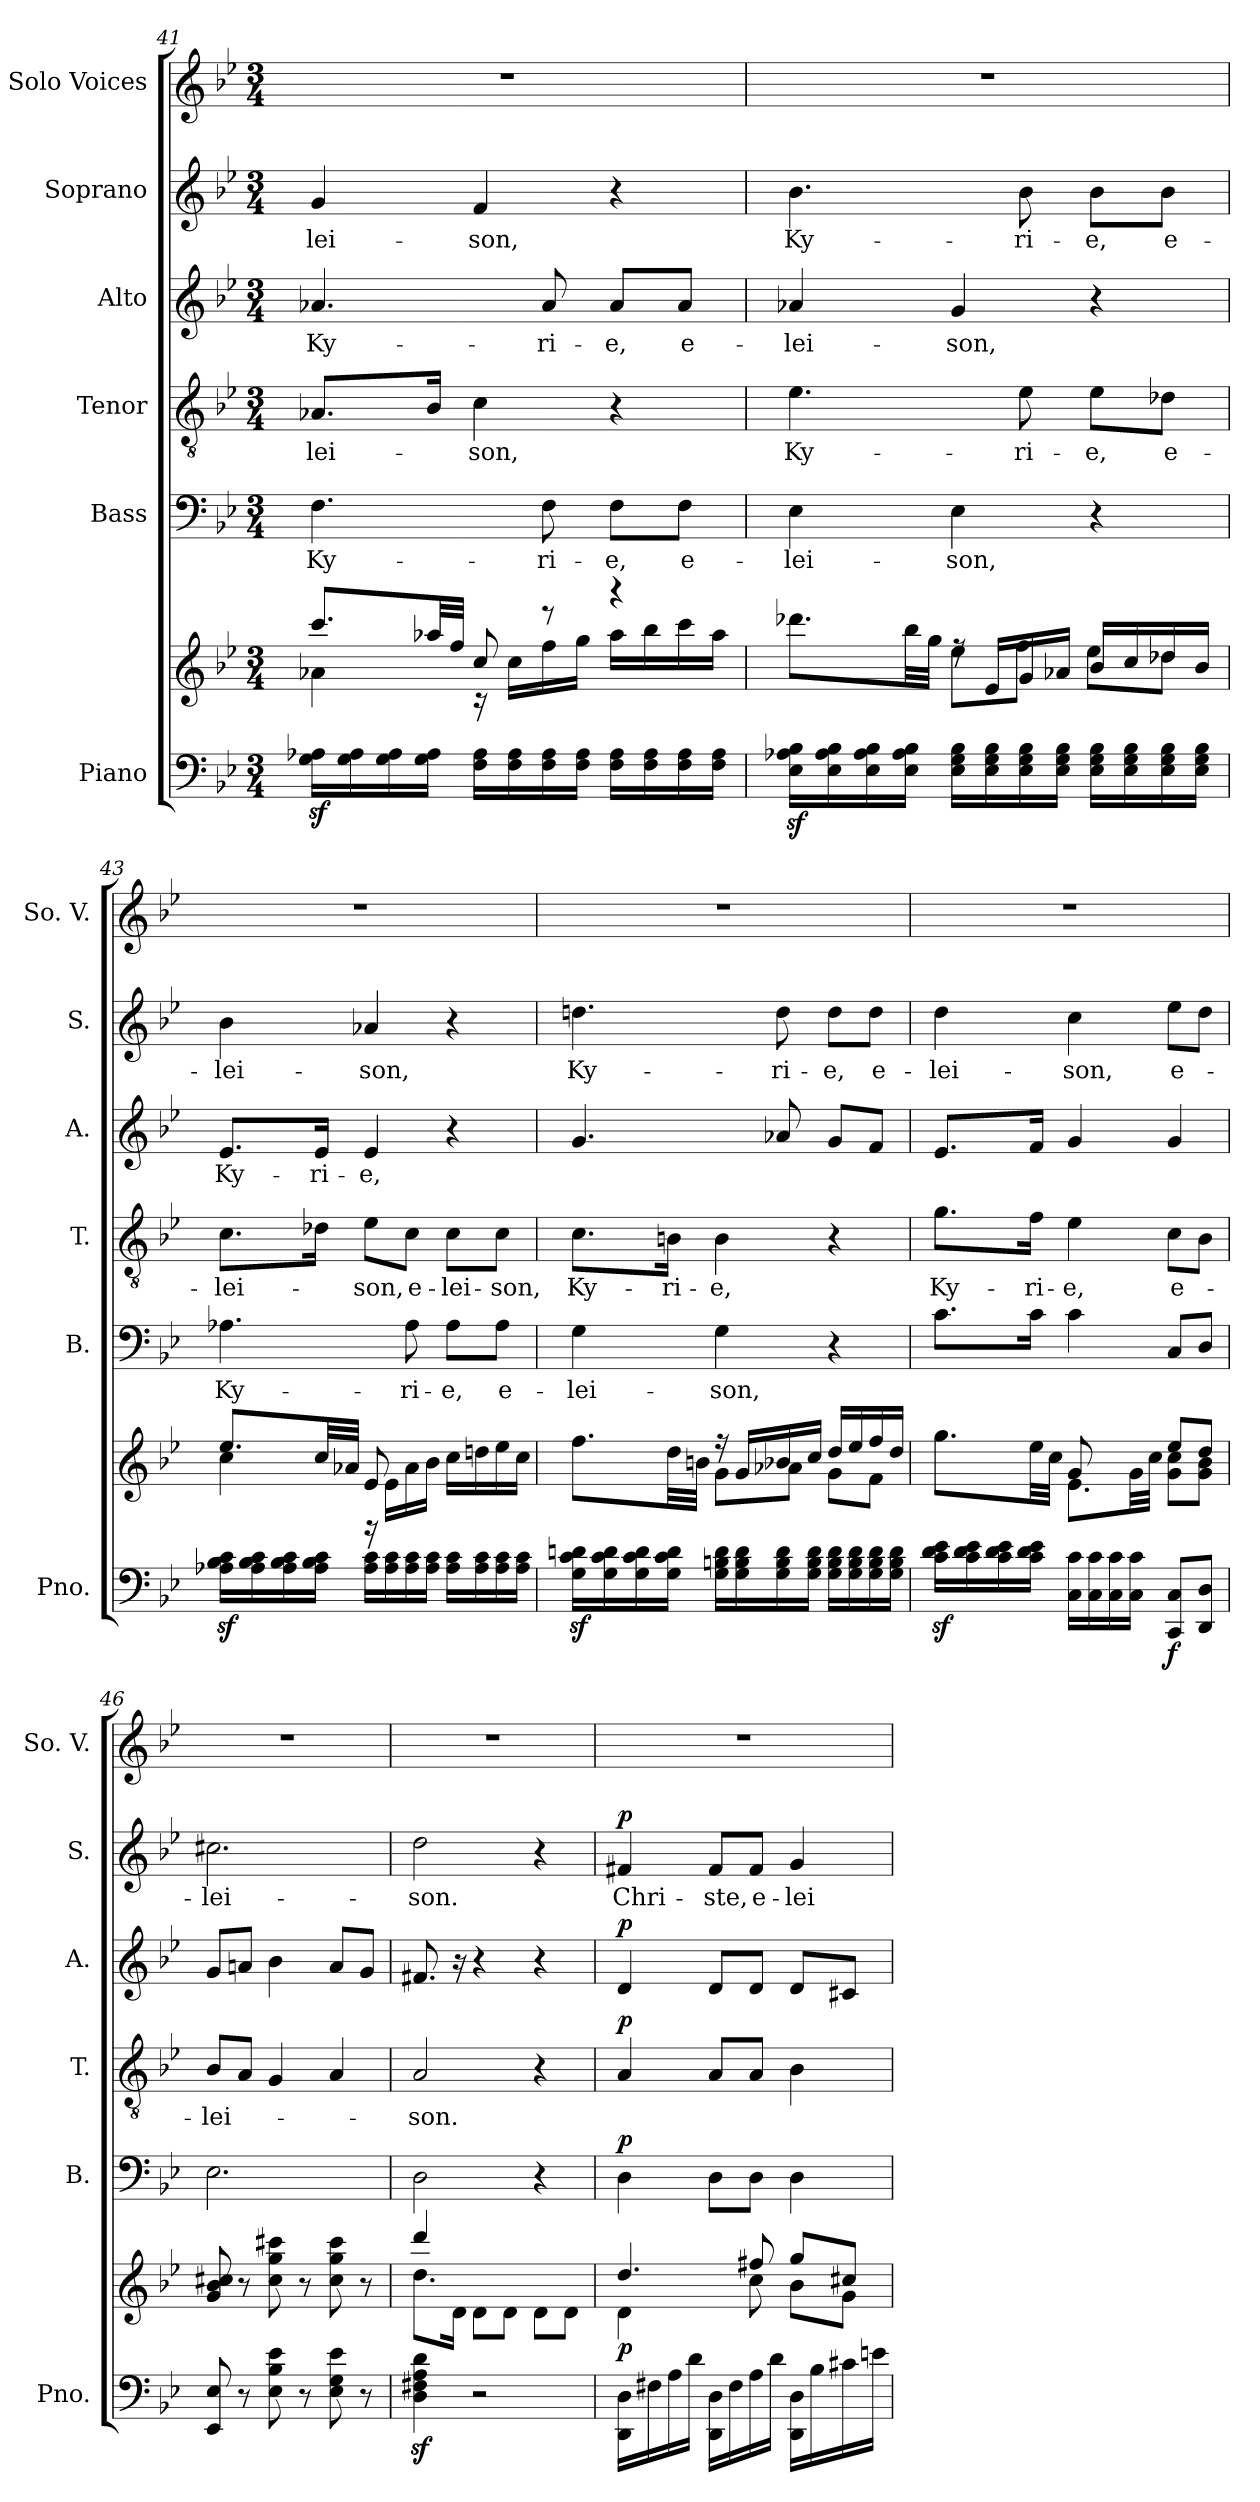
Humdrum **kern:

**kern	**kern	**dynam	**kern	**text	**dynam	**kern	**text	**dynam	**kern	**text	**dynam	**kern	**text	**dynam	**kern
*part6	*part6	*part6	*part5	*part5	*part5	*part4	*part4	*part4	*part3	*part3	*part3	*part2	*part2	*part2	*part1
*staff7	*staff6	*staff6/7	*staff5	*staff5	*staff5	*staff4	*staff4	*staff4	*staff3	*staff3	*staff3	*staff2	*staff2	*staff2	*staff1
*I"Piano	*	*	*I"Bass	*	*	*I"Tenor	*	*	*I"Alto	*	*	*I"Soprano	*	*	*I"Solo Voices
*I'Pno.	*	*	*I'B.	*	*	*I'T.	*	*	*I'A.	*	*	*I'S.	*	*	*I'So. V.
!!LO:PB:g=z
*clefF4	*clefG2	*	*clefF4	*	*	*clefGv2	*	*	*clefG2	*	*	*clefG2	*	*	*clefG2
*k[b-e-]	*k[b-e-]	*	*k[b-e-]	*	*	*k[b-e-]	*	*	*k[b-e-]	*	*	*k[b-e-]	*	*	*k[b-e-]
*M3/4	*M3/4	*	*M3/4	*	*	*M3/4	*	*	*M3/4	*	*	*M3/4	*	*	*M3/4
=41	=41	=41	=41	=41	=41	=41	=41	=41	=41	=41	=41	=41	=41	=41	=41
*	*^	*	*	*	*	*	*	*	*	*	*	*	*	*	*
!	!	!	!	!	!LO:LY:b	!	!	!LO:LY:b	!	!	!LO:LY:b	!	!	!LO:LY:b	!	!
16G\z< 16A-X\z<LL	8.ccc/L	4a-X\	.	4.F\	Ky-	.	8.A-X/L	-lei-	.	4.a-X/	Ky-	.	4g/	-lei-	.	2.r
16G\ 16A-\	.	.	.	.	.	.	.	.	.	.	.	.	.	.	.	.
16G\ 16A-\	.	.	.	.	.	.	.	.	.	.	.	.	.	.	.	.
16G\ 16A-\JJ	32aa-X/LL	.	.	.	.	.	16B-/Jk	.	.	.	.	.	.	.	.	.
.	32ff/JJJ	.	.	.	.	.	.	.	.	.	.	.	.	.	.	.
!	!	!	!	!	!	!	!	!LO:LY:b	!	!	!	!	!	!LO:LY:b	!	!
16F\ 16A-\LL	8cc/	16rc	.	.	.	.	4c\	-son,	.	.	.	.	4f/	-son,	.	.
16F\ 16A-\	.	16cc\LL	.	.	.	.	.	.	.	.	.	.	.	.	.	.
!	!	!	!	!	!LO:LY:b	!	!	!	!	!	!LO:LY:b	!	!	!	!	!
16F\ 16A-\	8r	16ff\	.	8F\	-ri-	.	.	.	.	8a-/	-ri-	.	.	.	.	.
16F\ 16A-\JJ	.	16gg\JJ	.	.	.	.	.	.	.	.	.	.	.	.	.	.
!	!	!	!	!	!LO:LY:b	!	!	!	!	!	!LO:LY:b	!	!	!	!	!
16F\ 16A-\LL	4r	16aa-\LL	.	8F\L	-e,	.	4r	.	.	8a-/L	-e,	.	4r	.	.	.
16F\ 16A-\	.	16bb-\	.	.	.	.	.	.	.	.	.	.	.	.	.	.
!	!	!	!	!	!LO:LY:b	!	!	!	!	!	!LO:LY:b	!	!	!	!	!
16F\ 16A-\	.	16ccc\	.	8F\J	e-	.	.	.	.	8a-/J	e-	.	.	.	.	.
16F\ 16A-\JJ	.	16aa-\JJ	.	.	.	.	.	.	.	.	.	.	.	.	.	.
=42	=42	=42	=42	=42	=42	=42	=42	=42	=42	=42	=42	=42	=42	=42	=42	=42
!	!	!	!	!	!LO:LY:b	!	!	!LO:LY:b	!	!	!LO:LY:b	!	!	!LO:LY:b	!	!
16E-\z< 16A-X\z< 16B-\z<LL	4rffyy	8.ddd-X\L	.	4E-\	-lei-	.	4.e-\	Ky-	.	4a-X/	-lei-	.	4.b-\	Ky-	.	2.r
16E-\ 16A-\ 16B-\	.	.	.	.	.	.	.	.	.	.	.	.	.	.	.	.
16E-\ 16A-\ 16B-\	.	.	.	.	.	.	.	.	.	.	.	.	.	.	.	.
16E-\ 16A-\ 16B-\JJ	.	32bb-\LL	.	.	.	.	.	.	.	.	.	.	.	.	.	.
.	.	32gg\JJJ	.	.	.	.	.	.	.	.	.	.	.	.	.	.
!	!	!	!	!	!LO:LY:b	!	!	!	!	!	!LO:LY:b	!	!	!	!	!
16E-\ 16G\ 16B-\LL	16rff	8ee-\L	.	4E-\	-son,	.	.	.	.	4g/	-son,	.	.	.	.	.
16E-\ 16G\ 16B-\	16e-/LL	.	.	.	.	.	.	.	.	.	.	.	.	.	.	.
!	!	!	!	!	!	!	!	!LO:LY:b	!	!	!	!	!	!LO:LY:b	!	!
16E-\ 16G\ 16B-\	16g/	8ff\J	.	.	.	.	8e-\	-ri-	.	.	.	.	8b-\	-ri-	.	.
16E-\ 16G\ 16B-\JJ	16a-X/JJ	.	.	.	.	.	.	.	.	.	.	.	.	.	.	.
!	!	!	!	!	!	!	!	!LO:LY:b	!	!	!	!	!	!LO:LY:b	!	!
16E-\ 16G\ 16B-\LL	16b-/LL	8ee-\L	.	4r	.	.	8e-\L	-e,	.	4r	.	.	8b-\L	-e,	.	.
16E-\ 16G\ 16B-\	16cc/	.	.	.	.	.	.	.	.	.	.	.	.	.	.	.
!	!	!	!	!	!	!	!	!LO:LY:b	!	!	!	!	!	!LO:LY:b	!	!
16E-\ 16G\ 16B-\	16dd-X/	8dd-X\J	.	.	.	.	8d-X\J	e-	.	.	.	.	8b-\J	e-	.	.
16E-\ 16G\ 16B-\JJ	16b-/JJ	.	.	.	.	.	.	.	.	.	.	.	.	.	.	.
!!LO:PB:g=z
=43	=43	=43	=43	=43	=43	=43	=43	=43	=43	=43	=43	=43	=43	=43	=43	=43
!	!	!	!	!	!LO:LY:b	!	!	!LO:LY:b	!	!	!LO:LY:b	!	!	!LO:LY:b	!	!
16A-X\z< 16B-\z< 16c\z<LL	8.ee-/L	4cc\	.	4.A-X\	Ky-	.	8.c\L	-lei-	.	8.e-/L	Ky-	.	4b-\	-lei-	.	2.r
16A-\ 16B-\ 16c\	.	.	.	.	.	.	.	.	.	.	.	.	.	.	.	.
16A-\ 16B-\ 16c\	.	.	.	.	.	.	.	.	.	.	.	.	.	.	.	.
!	!	!	!	!	!	!	!	!	!	!	!LO:LY:b	!	!	!	!	!
16A-\ 16B-\ 16c\JJ	32cc/LL	.	.	.	.	.	16d-X\Jk	.	.	16e-/Jk	-ri-	.	.	.	.	.
.	32a-X/JJJ	.	.	.	.	.	.	.	.	.	.	.	.	.	.	.
!	!	!	!	!	!	!	!	!LO:LY:b	!	!	!LO:LY:b	!	!	!LO:LY:b	!	!
16A-\ 16c\LL	8e-/	16rD	.	.	.	.	8e-\L	-son,	.	4e-/	-e,	.	4a-X/	-son,	.	.
16A-\ 16c\	.	16e-\LL	.	.	.	.	.	.	.	.	.	.	.	.	.	.
!	!	!	!	!	!LO:LY:b	!	!	!LO:LY:b	!	!	!	!	!	!	!	!
16A-\ 16c\	8rddyy	16a-\	.	8A-\	-ri-	.	8c\J	e-	.	.	.	.	.	.	.	.
16A-\ 16c\JJ	.	16b-\JJ	.	.	.	.	.	.	.	.	.	.	.	.	.	.
!	!	!	!	!	!LO:LY:b	!	!	!LO:LY:b	!	!	!	!	!	!	!	!
16A-\ 16c\LL	4rddyy	16cc\LL	.	8A-\L	-e,	.	8c\L	-lei-	.	4r	.	.	4r	.	.	.
16A-\ 16c\	.	16ddn\	.	.	.	.	.	.	.	.	.	.	.	.	.	.
!	!	!	!	!	!LO:LY:b	!	!	!LO:LY:b	!	!	!	!	!	!	!	!
16A-\ 16c\	.	16ee-\	.	8A-\J	e-	.	8c\J	-son,	.	.	.	.	.	.	.	.
16A-\ 16c\JJ	.	16cc\JJ	.	.	.	.	.	.	.	.	.	.	.	.	.	.
!!LO:PB:g=z
=44	=44	=44	=44	=44	=44	=44	=44	=44	=44	=44	=44	=44	=44	=44	=44	=44
!	!	!	!	!	!LO:LY:b	!	!	!LO:LY:b	!	!	!	!	!	!LO:LY:b	!	!
16G\z< 16c\z< 16dn\z<LL	4ryy	8.ff\L	.	4G\	-lei-	.	8.c\L	Ky-	.	4.g/	.	.	4.ddn\	Ky-	.	2.r
16G\ 16c\ 16d\	.	.	.	.	.	.	.	.	.	.	.	.	.	.	.	.
16G\ 16c\ 16d\	.	.	.	.	.	.	.	.	.	.	.	.	.	.	.	.
!	!	!	!	!	!	!	!	!LO:LY:b	!	!	!	!	!	!	!	!
16G\ 16c\ 16d\JJ	.	32dd\LL	.	.	.	.	16Bn\Jk	-ri-	.	.	.	.	.	.	.	.
.	.	32bn\JJJ	.	.	.	.	.	.	.	.	.	.	.	.	.	.
!	!	!	!	!	!LO:LY:b	!	!	!LO:LY:b	!	!	!	!	!	!	!	!
16G\ 16Bn\ 16d\LL	16r	8g\L	.	4G\	-son,	.	4B\	-e,	.	.	.	.	.	.	.	.
16G\ 16B\ 16d\	16g/LL	.	.	.	.	.	.	.	.	.	.	.	.	.	.	.
!	!	!	!	!	!	!	!	!	!	!	!	!	!	!LO:LY:b	!	!
16G\ 16B\ 16d\	16b-X/	8a-X\J	.	.	.	.	.	.	.	8a-X/	.	.	8dd\	-ri-	.	.
16G\ 16B\ 16d\JJ	16cc/JJ	.	.	.	.	.	.	.	.	.	.	.	.	.	.	.
!	!	!	!	!	!	!	!	!	!	!	!	!	!	!LO:LY:b	!	!
16G\ 16B\ 16d\LL	16dd/LL	8g\L	.	4r	.	.	4r	.	.	8g/L	.	.	8dd\L	-e,	.	.
16G\ 16B\ 16d\	16ee-/	.	.	.	.	.	.	.	.	.	.	.	.	.	.	.
!	!	!	!	!	!	!	!	!	!	!	!	!	!	!LO:LY:b	!	!
16G\ 16B\ 16d\	16ff/	8f\J	.	.	.	.	.	.	.	8f/J	.	.	8dd\J	e-	.	.
16G\ 16B\ 16d\JJ	16dd/JJ	.	.	.	.	.	.	.	.	.	.	.	.	.	.	.
!!LO:PB:g=z
=45	=45	=45	=45	=45	=45	=45	=45	=45	=45	=45	=45	=45	=45	=45	=45	=45
!	!	!	!	!	!	!	!	!LO:LY:b	!	!	!	!	!	!LO:LY:b	!	!
16c\z< 16d\z< 16e-\z<LL	8.gg\L	4ryy	.	8.c\L	.	.	8.g\L	Ky-	.	8.e-/L	.	.	4dd\	-lei-	.	2.r
16c\ 16d\ 16e-\	.	.	.	.	.	.	.	.	.	.	.	.	.	.	.	.
16c\ 16d\ 16e-\	.	.	.	.	.	.	.	.	.	.	.	.	.	.	.	.
!	!	!	!	!	!	!	!	!LO:LY:b	!	!	!	!	!	!	!	!
16c\ 16d\ 16e-\JJ	32ee-\LL	.	.	16c\Jk	.	.	16f\Jk	-ri-	.	16f/Jk	.	.	.	.	.	.
.	32cc\JJJ	.	.	.	.	.	.	.	.	.	.	.	.	.	.	.
!	!	!	!	!	!	!	!	!LO:LY:b	!	!	!	!	!	!LO:LY:b	!	!
16C\ 16c\LL	8g/	8.e-\L	.	4c\	.	.	4e-\	-e,	.	4g/	.	.	4cc\	-son,	.	.
16C\ 16c\	.	.	.	.	.	.	.	.	.	.	.	.	.	.	.	.
16C\ 16c\	8ryy	.	.	.	.	.	.	.	.	.	.	.	.	.	.	.
16C\ 16c\JJ	.	32g\LL	.	.	.	.	.	.	.	.	.	.	.	.	.	.
.	.	32cc\JJJ	.	.	.	.	.	.	.	.	.	.	.	.	.	.
!	!	!	!LO:DY:b=2	!	!	!	!	!LO:LY:b	!	!	!	!	!	!LO:LY:b	!	!
8CC/ 8C/L	8ee-/L	8g\ 8cc\L	f	8C/L	.	.	8c\L	e-	.	4g/	.	.	8ee-\L	e-	.	.
8DD/ 8D/J	8dd/J	8g\ 8b-\J	.	8D/J	.	.	8B-\J	.	.	.	.	.	8dd\J	.	.	.
=46	=46	=46	=46	=46	=46	=46	=46	=46	=46	=46	=46	=46	=46	=46	=46	=46
!	!	!	!	!	!	!	!	!LO:LY:b	!	!	!	!	!	!LO:LY:b	!	!
*	*v	*v	*	*	*	*	*	*	*	*	*	*	*	*	*	*
8EE-/ 8E-/	8g/ 8b-/ 8cc#X/	.	2.E-\	.	.	8B-/L	-lei-	.	8g/L	.	.	2.cc#X\	-lei-	.	2.r
8r	8r	.	.	.	.	8A/J	.	.	8an/J	.	.	.	.	.	.
8E-\ 8B-\ 8e-\	8cc#\ 8gg\ 8ccc#X\	.	.	.	.	4G/	.	.	4b-\	.	.	.	.	.	.
8r	8r	.	.	.	.	.	.	.	.	.	.	.	.	.	.
8E-\ 8G\ 8e-\	8cc#\ 8gg\ 8ccc#\	.	.	.	.	4A/	.	.	8a/L	.	.	.	.	.	.
8r	8r	.	.	.	.	.	.	.	8g/J	.	.	.	.	.	.
=47	=47	=47	=47	=47	=47	=47	=47	=47	=47	=47	=47	=47	=47	=47	=47
*	*^	*	*	*	*	*	*	*	*	*	*	*	*	*	*
!	!	!	!	!	!	!	!	!LO:LY:b	!	!	!	!	!	!LO:LY:b	!	!
4D\z< 4F#X\z< 4A\z< 4d\z<	4ddd/	8.dd\L	.	2D\	.	.	2A/	-son.	.	8.f#X/	.	.	2dd\	-son.	.	2.r
.	.	16d\Jk	.	.	.	.	.	.	.	16r	.	.	.	.	.	.
2r	2ryy	8d\L	.	.	.	.	.	.	.	4r	.	.	.	.	.	.
.	.	8d\J	.	.	.	.	.	.	.	.	.	.	.	.	.	.
.	.	8d\L	.	4r	.	.	4r	.	.	4r	.	.	4r	.	.	.
.	.	8d\J	.	.	.	.	.	.	.	.	.	.	.	.	.	.
!!LO:PB:g=z
=48	=48	=48	=48	=48	=48	=48	=48	=48	=48	=48	=48	=48	=48	=48	=48	=48
!	!	!	!LO:DY:b	!	!	!LO:DY:b	!	!	!LO:DY:b	!	!	!LO:DY:b	!	!LO:LY:b	!LO:DY:b	!
16DD\ 16D\LL	4.dd/	4d\	p	4D\	.	p	4A/	.	p	4d/	.	p	4f#X/	Chri-	p	2.r
16F#X\	.	.	.	.	.	.	.	.	.	.	.	.	.	.	.	.
16A\	.	.	.	.	.	.	.	.	.	.	.	.	.	.	.	.
16d\JJ	.	.	.	.	.	.	.	.	.	.	.	.	.	.	.	.
!	!	!	!	!	!	!	!	!	!	!	!	!	!	!LO:LY:b	!	!
16DD\ 16D\LL	.	8ryy	.	8D\L	.	.	8A/L	.	.	8d/L	.	.	8f#/L	-ste,	.	.
16F#\	.	.	.	.	.	.	.	.	.	.	.	.	.	.	.	.
!	!	!	!	!	!	!	!	!	!	!	!	!	!	!LO:LY:b	!	!
16A\	8ff#X/	8cc\	.	8D\J	.	.	8A/J	.	.	8d/J	.	.	8f#/J	e-	.	.
16d\JJ	.	.	.	.	.	.	.	.	.	.	.	.	.	.	.	.
!	!	!	!	!	!	!	!	!	!	!	!	!	!	!LO:LY:b	!	!
16DD\ 16D\LL	8gg/L	8b-\L	.	4D\	.	.	4B-\	.	.	8d/L	.	.	4g/	-lei-	.	.
16B-\	.	.	.	.	.	.	.	.	.	.	.	.	.	.	.	.
16c#X\	8cc#X/J	8g\J	.	.	.	.	.	.	.	8c#X/J	.	.	.	.	.	.
16en\JJ	.	.	.	.	.	.	.	.	.	.	.	.	.	.	.	.
*	*v	*v	*	*	*	*	*	*	*	*	*	*	*	*	*	*
=	=	=	=	=	=	=	=	=	=	=	=	=	=	=	=
*-	*-	*-	*-	*-	*-	*-	*-	*-	*-	*-	*-	*-	*-	*-	*-
